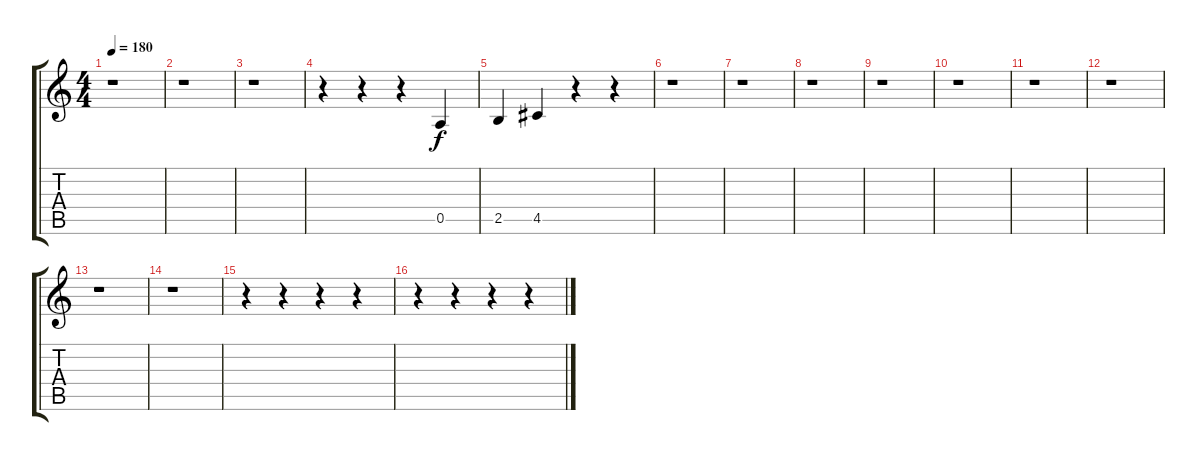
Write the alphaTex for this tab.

\track "" {instrument acousticguitarsteel}
\staff {score tabs}
\tuning (E4 B3 G3 D3 A2 E2) {hide}
\ts (4 4)
\tempo 180
\clef g2
\ks c
r.1{dy f} |
r.1 |
r.1 |
r.4 r.4 r.4 0.5.4 |
2.5.4 4.5.4 r.4 r.4 |
r.1 |
r.1 |
r.1 |
r.1 |
r.1 |
r.1 |
r.1 |
r.1 |
r.1 |
r.4 r.4 r.4 r.4 |
r.4 r.4 r.4 r.4
